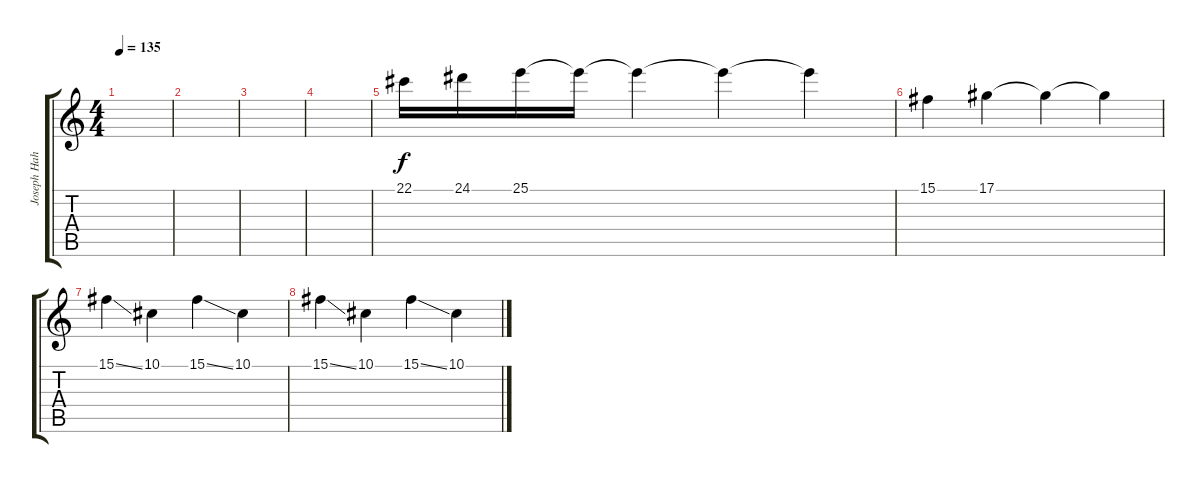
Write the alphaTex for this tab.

\track ("Joseph Hahn (Sampler)" "Joseph Hah") {instrument stringensemble1}
\staff {score tabs}
\tuning (Eb4 Bb3 Gb3 Db3 Ab2 Db2) {hide}
\ts (4 4)
\tempo 135
\clef g2
\ks c
|
|
|
|
22.1.16 24.1.16 25.1.16 25.1{t}.16 25.1{t}.4 25.1{t}.4 25.1{t}.4 |
15.1.4 17.1.4 17.1{t}.4 17.1{t}.4 |
15.1{ss}.4 10.1.4 15.1{ss}.4 10.1.4 |
15.1{ss}.4 10.1.4 15.1{ss}.4 10.1.4
